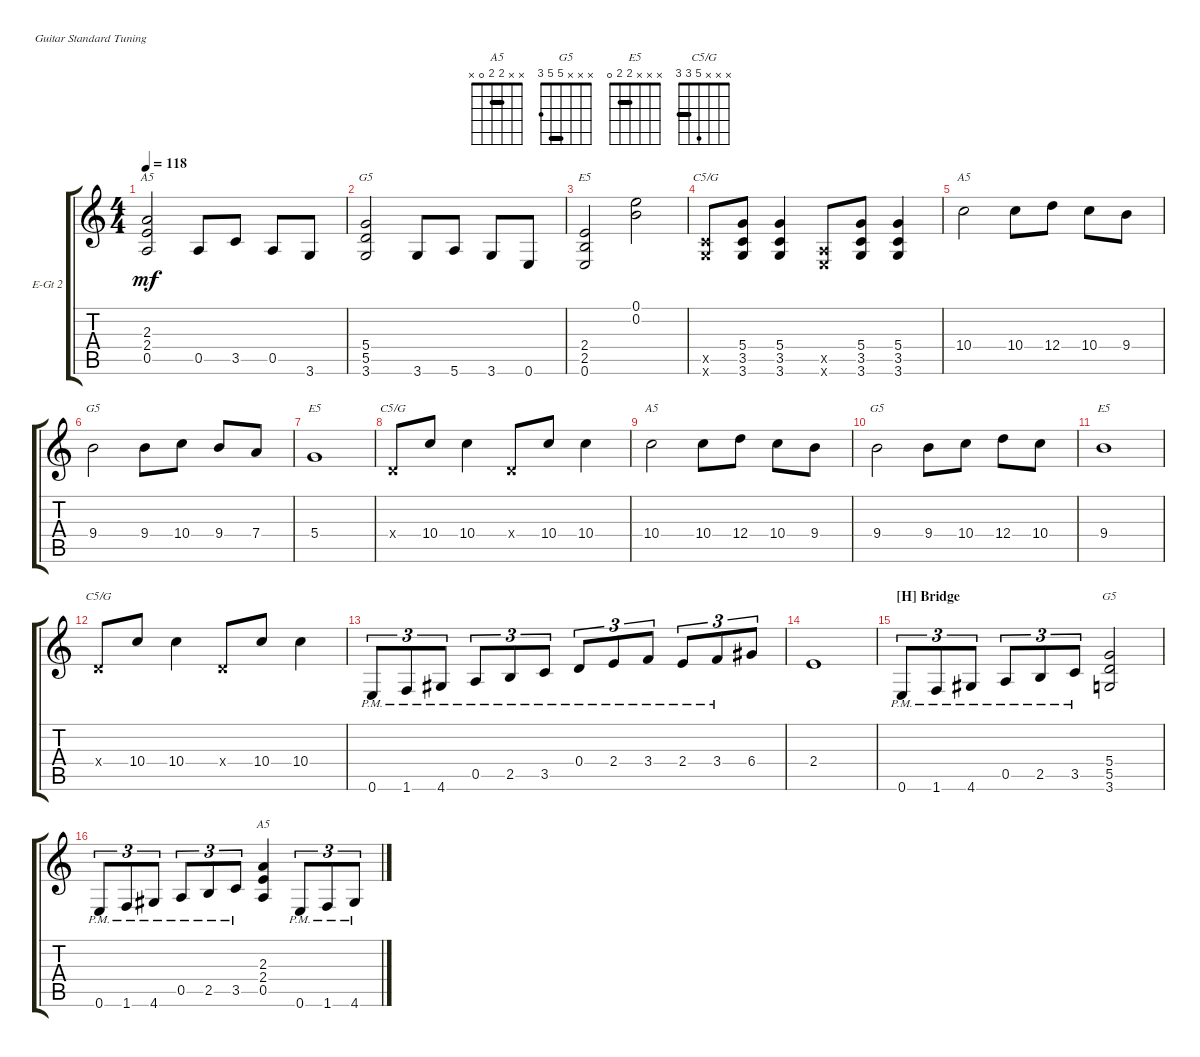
\bracketExtendMode groupsimilarinstruments
\firstSystemTrackNameOrientation horizontal
\otherSystemsTrackNameOrientation horizontal
\track ("Guitar 2 (Kirk Hammett)" "E-Gt 2") {instrument distortionguitar}
\staff {score tabs}
\tuning (E4 B3 G3 D3 A2 E2)
\chord ("A5" x x 2 2 0 x) {barre 2}
\chord ("G5" x x x 5 5 3) {barre 5}
\chord ("E5" x x x 2 2 0) {barre 2}
\chord ("C5/G" x x x 5 3 3) {barre 3}
\ts (4 4)
\tempo 118
\clef g2
\ks c
(0.5 2.4 2.3).2{ch "A5" dy mf} 0.5.8 3.5.8 0.5.8 3.6.8 |
(5.5 3.6 5.4).2{ch "G5"} 3.6.8 5.6.8 3.6.8 0.6.8 |
(0.6 2.5 2.4).2{ch "E5"} (0.1 0.2).2 |
(3.6{x} 3.5{x}).8{ch "C5/G"} (3.6 3.5 5.4).8 (5.4 3.5 3.6).4 (0.6{x} 0.5{x}).8 (3.5 3.6 5.4).8 (3.5 3.6 5.4).4 |
10.4.2{ch "A5"} 10.4.8 12.4.8 10.4.8 9.4.8 |
9.4.2{ch "G5"} 9.4.8 10.4.8 9.4.8 7.4.8 |
5.4.1{ch "E5"} |
0.4{x}.8{ch "C5/G"} 10.4.8 10.4.4 0.4{x}.8 10.4.8 10.4.4 |
10.4.2{ch "A5"} 10.4.8 12.4.8 10.4.8 9.4.8 |
9.4.2{ch "G5"} 9.4.8 10.4.8 12.4.8 10.4.8 |
9.4.1{ch "E5"} |
0.4{x}.8{ch "C5/G"} 10.4.8 10.4.4 0.4{x}.8 10.4.8 10.4.4 |
0.6{pm}.8{tu (3 2)} 1.6{pm}.8{tu (3 2)} 4.6{pm}.8{tu (3 2)} 0.5{pm}.8{tu (3 2)} 2.5{pm}.8{tu (3 2)} 3.5{pm}.8{tu (3 2)} 0.4{pm}.8{tu (3 2)} 2.4{pm}.8{tu (3 2)} 3.4{pm}.8{tu (3 2)} 2.4{pm}.8{tu (3 2)} 3.4{pm}.8{tu (3 2)} 6.4.8{tu (3 2)} |
2.4.1 |
\section ("H" "Bridge")
0.6{pm}.8{tu (3 2)} 1.6{pm}.8{tu (3 2)} 4.6{pm}.8{tu (3 2)} 0.5{pm}.8{tu (3 2)} 2.5{pm}.8{tu (3 2)} 3.5{pm}.8{tu (3 2)} (5.5 3.6 5.4).2{ch "G5"} |
0.6{pm}.8{tu (3 2)} 1.6{pm}.8{tu (3 2)} 4.6{pm}.8{tu (3 2)} 0.5{pm}.8{tu (3 2)} 2.5{pm}.8{tu (3 2)} 3.5{pm}.8{tu (3 2)} (2.4 0.5 2.3).4{ch "A5"} 0.6{pm}.8{tu (3 2)} 1.6{pm}.8{tu (3 2)} 4.6{pm}.8{tu (3 2)}
